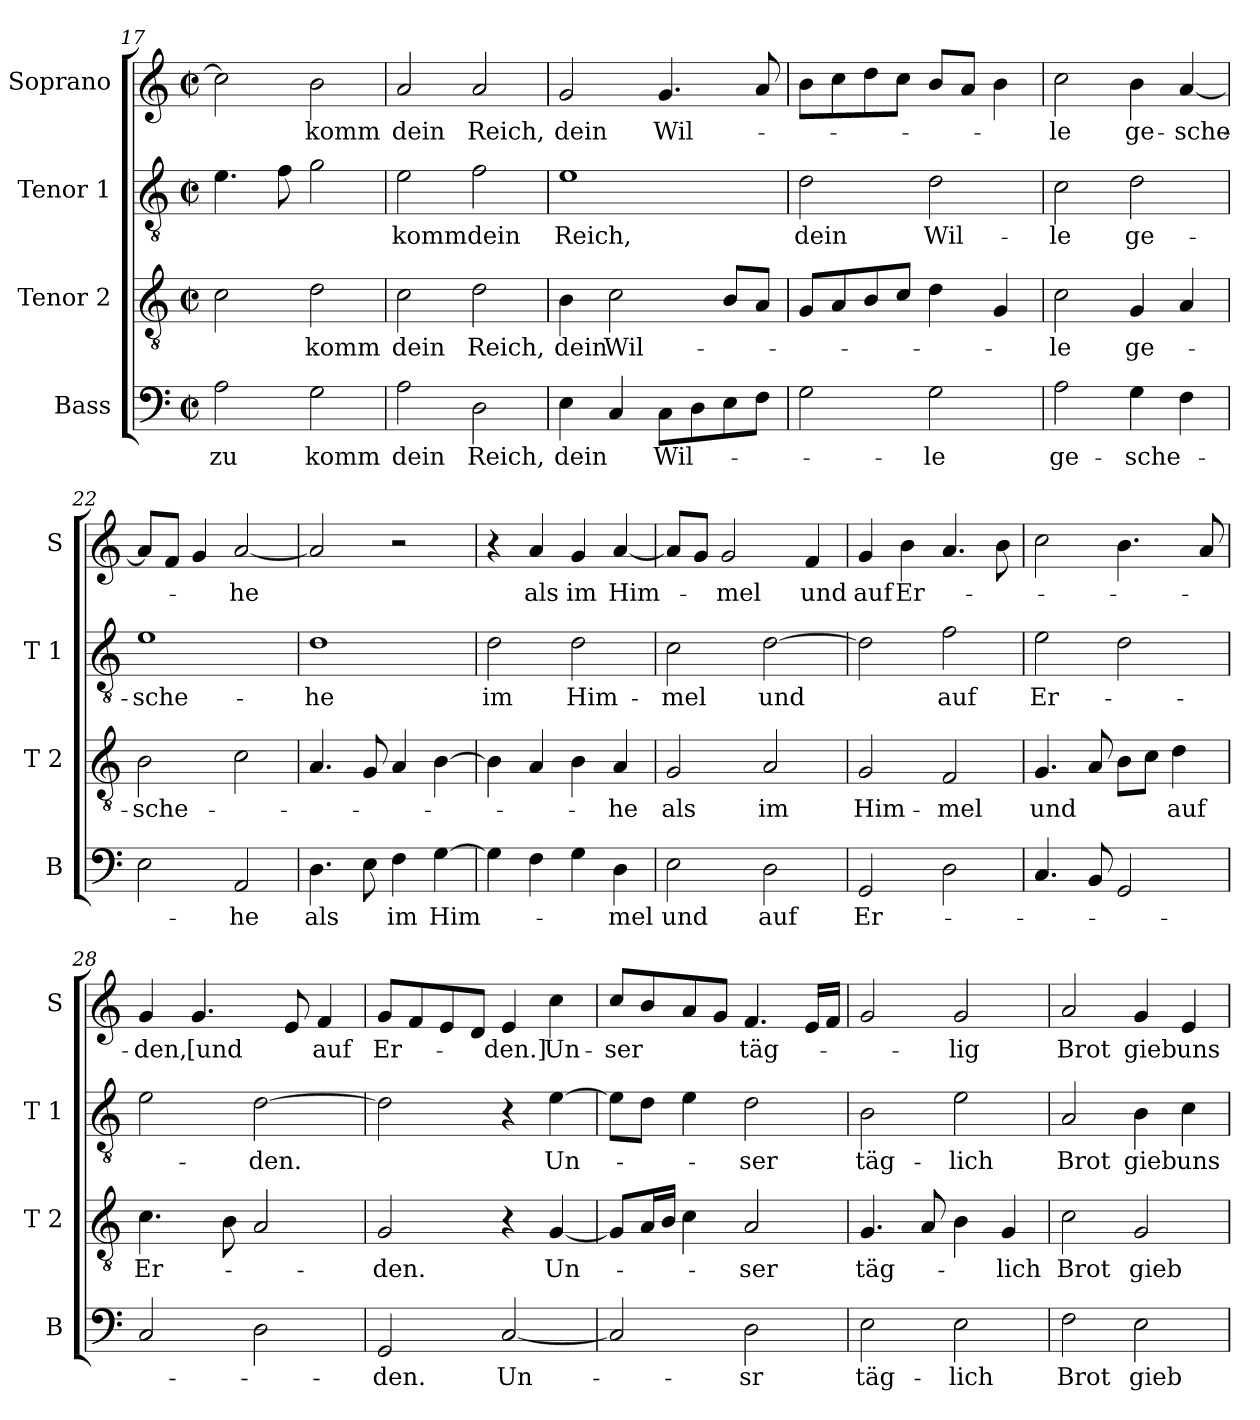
**kern	**text	**kern	**text	**kern	**text	**kern	**text
*part4	*part4	*part3	*part3	*part2	*part2	*part1	*part1
*staff4	*staff4	*staff3	*staff3	*staff2	*staff2	*staff1	*staff1
*I"Bass	*	*I"Tenor 2	*	*I"Tenor 1	*	*I"Soprano	*
*I'B	*	*I'T 2	*	*I'T 1	*	*I'S	*
*clefF4	*	*clefGv2	*	*clefGv2	*	*clefG2	*
*k[]	*	*k[]	*	*k[]	*	*k[]	*
*C:	*	*C:	*	*C:	*	*C:	*
*M2/2	*	*M2/2	*	*M2/2	*	*M2/2	*
*met(c|)	*	*met(c|)	*	*met(c|)	*	*met(c|)	*
=17	=17	=17	=17	=17	=17	=17	=17
!	!LO:LY:b	!	!	!	!	!	!
2A\	zu	2c\	.	4.e\	.	2cc\]	.
.	.	.	.	8f\	.	.	.
!	!LO:LY:b	!	!LO:LY:b	!	!	!	!LO:LY:b
2G\	komm	2d\	komm	2g\	.	2b\	komm
!!LO:PB:g=z
=18	=18	=18	=18	=18	=18	=18	=18
!	!LO:LY:b	!	!LO:LY:b	!	!LO:LY:b	!	!LO:LY:b
2A\	dein	2c\	dein	2e\	komm	2a/	dein
!	!LO:LY:b	!	!LO:LY:b	!	!LO:LY:b	!	!LO:LY:b
2D\	Reich,	2d\	Reich,	2f\	dein	2a/	Reich,
=19	=19	=19	=19	=19	=19	=19	=19
!	!LO:LY:b	!	!LO:LY:b	!	!LO:LY:b	!	!LO:LY:b
4E\	dein	4B\	dein	1e	Reich,	2g/	dein
!	!	!	!LO:LY:b	!	!	!	!
4C/	.	2c\	Wil-	.	.	.	.
!	!LO:LY:b	!	!	!	!	!	!LO:LY:b
8C\L	Wil-	.	.	.	.	4.g/	Wil-
8D\	.	.	.	.	.	.	.
8E\	.	8B/L	.	.	.	.	.
8F\J	.	8A/J	.	.	.	8a/	.
=20	=20	=20	=20	=20	=20	=20	=20
!	!	!	!	!	!LO:LY:b	!	!
2G\	.	8G/L	.	2d\	dein	8b\L	.
.	.	8A/	.	.	.	8cc\	.
.	.	8B/	.	.	.	8dd\	.
.	.	8c/J	.	.	.	8cc\J	.
!	!LO:LY:b	!	!	!	!LO:LY:b	!	!
2G\	-le	4d\	.	2d\	Wil-	8b/L	.
.	.	.	.	.	.	8a/J	.
.	.	4G/	.	.	.	4b\	.
=21	=21	=21	=21	=21	=21	=21	=21
!	!LO:LY:b	!	!LO:LY:b	!	!LO:LY:b	!	!LO:LY:b
2A\	ge-	2c\	-le	2c\	-le	2cc\	-le
!	!LO:LY:b	!	!LO:LY:b	!	!LO:LY:b	!	!LO:LY:b
4G\	-sche-	4G/	ge-	2d\	ge-	4b\	ge-
!	!	!	!	!	!	!	!LO:LY:b
4F\	.	4A/	.	.	.	[4a/	-sche-
=22	=22	=22	=22	=22	=22	=22	=22
!	!	!	!LO:LY:b	!	!LO:LY:b	!	!
2E\	.	2B\	-sche-	1e	-sche-	8a/L]	.
.	.	.	.	.	.	8f/J	.
.	.	.	.	.	.	4g/	.
!	!LO:LY:b	!	!	!	!	!	!LO:LY:b
2AA/	-he	2c\	.	.	.	[2a/	-he
=23	=23	=23	=23	=23	=23	=23	=23
!	!LO:LY:b	!	!	!	!LO:LY:b	!	!
4.D\	als	4.A/	.	1d	-he	2a/]	.
8E\	.	8G/	.	.	.	.	.
!	!LO:LY:b	!	!	!	!	!	!
4F\	im	4A/	.	.	.	2r	.
!	!LO:LY:b	!	!	!	!	!	!
[4G\	Him-	[4B\	.	.	.	.	.
!!LO:LB:g=z
=24	=24	=24	=24	=24	=24	=24	=24
!	!	!	!	!	!LO:LY:b	!	!
4G\]	.	4B\]	.	2d\	im	4r	.
!	!	!	!	!	!	!	!LO:LY:b
4F\	.	4A/	.	.	.	4a/	als
!	!	!	!	!	!LO:LY:b	!	!LO:LY:b
4G\	.	4B\	.	2d\	Him-	4g/	im
!	!LO:LY:b	!	!LO:LY:b	!	!	!	!LO:LY:b
4D\	-mel	4A/	-he	.	.	[4a/	Him-
=25	=25	=25	=25	=25	=25	=25	=25
!	!LO:LY:b	!	!LO:LY:b	!	!LO:LY:b	!	!
2E\	und	2G/	als	2c\	-mel	8a/L]	.
.	.	.	.	.	.	8g/J	.
!	!	!	!	!	!	!	!LO:LY:b
.	.	.	.	.	.	2g/	-mel
!	!LO:LY:b	!	!LO:LY:b	!	!LO:LY:b	!	!
2D\	auf	2A/	im	[2d\	und	.	.
!	!	!	!	!	!	!	!LO:LY:b
.	.	.	.	.	.	4f/	und
=26	=26	=26	=26	=26	=26	=26	=26
!	!LO:LY:b	!	!LO:LY:b	!	!	!	!LO:LY:b
2GG/	Er-	2G/	Him-	2d\]	.	4g/	auf
!	!	!	!	!	!	!	!LO:LY:b
.	.	.	.	.	.	4b\	Er-
!	!	!	!LO:LY:b	!	!LO:LY:b	!	!
2D\	.	2F/	-mel	2f\	auf	4.a/	.
.	.	.	.	.	.	8b\	.
=27	=27	=27	=27	=27	=27	=27	=27
!	!	!	!LO:LY:b	!	!LO:LY:b	!	!
4.C/	.	4.G/	und	2e\	Er-	2cc\	.
8BB/	.	8A/	.	.	.	.	.
2GG/	.	8B\L	.	2d\	.	4.b\	.
.	.	8c\J	.	.	.	.	.
!	!	!	!LO:LY:b	!	!	!	!
.	.	4d\	auf	.	.	.	.
.	.	.	.	.	.	8a/	.
=28	=28	=28	=28	=28	=28	=28	=28
!	!	!	!LO:LY:b	!	!	!	!LO:LY:b
2C/	.	4.c\	Er-	2e\	.	4g/	-den,
!	!	!	!	!	!	!	!LO:LY:b
.	.	.	.	.	.	4.g/	[und
.	.	8B\	.	.	.	.	.
!	!	!	!	!	!LO:LY:b	!	!
2D\	.	2A/	.	[2d\	-den.	.	.
.	.	.	.	.	.	8e/	.
!	!	!	!	!	!	!	!LO:LY:b
.	.	.	.	.	.	4f/	auf
=29	=29	=29	=29	=29	=29	=29	=29
!	!LO:LY:b	!	!LO:LY:b	!	!	!	!LO:LY:b
2GG/	-den.	2G/	-den.	2d\]	.	8g/L	Er-
.	.	.	.	.	.	8f/	.
.	.	.	.	.	.	8e/	.
.	.	.	.	.	.	8d/J	.
!	!LO:LY:b	!	!	!	!	!	!LO:LY:b
[2C/	Un-	4r	.	4r	.	4e/	-den.]
!	!	!	!LO:LY:b	!	!LO:LY:b	!	!LO:LY:b
.	.	[4G/	Un-	[4e\	Un-	4cc\	Un-
!!LO:LB:g=z
=30	=30	=30	=30	=30	=30	=30	=30
!	!	!	!	!	!	!	!LO:LY:b
2C/]	.	8G/L]	.	8e\L]	.	8cc/L	-ser
.	.	16A/L	.	8d\J	.	8b/	.
.	.	16B/JJ	.	.	.	.	.
.	.	4c\	.	4e\	.	8a/	.
.	.	.	.	.	.	8g/J	.
!	!LO:LY:b	!	!LO:LY:b	!	!LO:LY:b	!	!LO:LY:b
2D\	-sr	2A/	-ser	2d\	-ser	4.f/	täg-
.	.	.	.	.	.	16e/LL	.
.	.	.	.	.	.	16f/JJ	.
=31	=31	=31	=31	=31	=31	=31	=31
!	!LO:LY:b	!	!LO:LY:b	!	!LO:LY:b	!	!
2E\	täg-	4.G/	täg-	2B\	täg-	2g/	.
.	.	8A/	.	.	.	.	.
!	!LO:LY:b	!	!	!	!LO:LY:b	!	!LO:LY:b
2E\	-lich	4B\	.	2e\	-lich	2g/	-lig
!	!	!	!LO:LY:b	!	!	!	!
.	.	4G/	-lich	.	.	.	.
=32	=32	=32	=32	=32	=32	=32	=32
!	!LO:LY:b	!	!LO:LY:b	!	!LO:LY:b	!	!LO:LY:b
2F\	Brot	2c\	Brot	2A/	Brot	2a/	Brot
!	!LO:LY:b	!	!LO:LY:b	!	!LO:LY:b	!	!LO:LY:b
2E\	gieb	2G/	gieb	4B\	gieb	4g/	gieb
!	!	!	!	!	!LO:LY:b	!	!LO:LY:b
.	.	.	.	4c\	uns	4e/	uns
=	=	=	=	=	=	=	=
*-	*-	*-	*-	*-	*-	*-	*-
